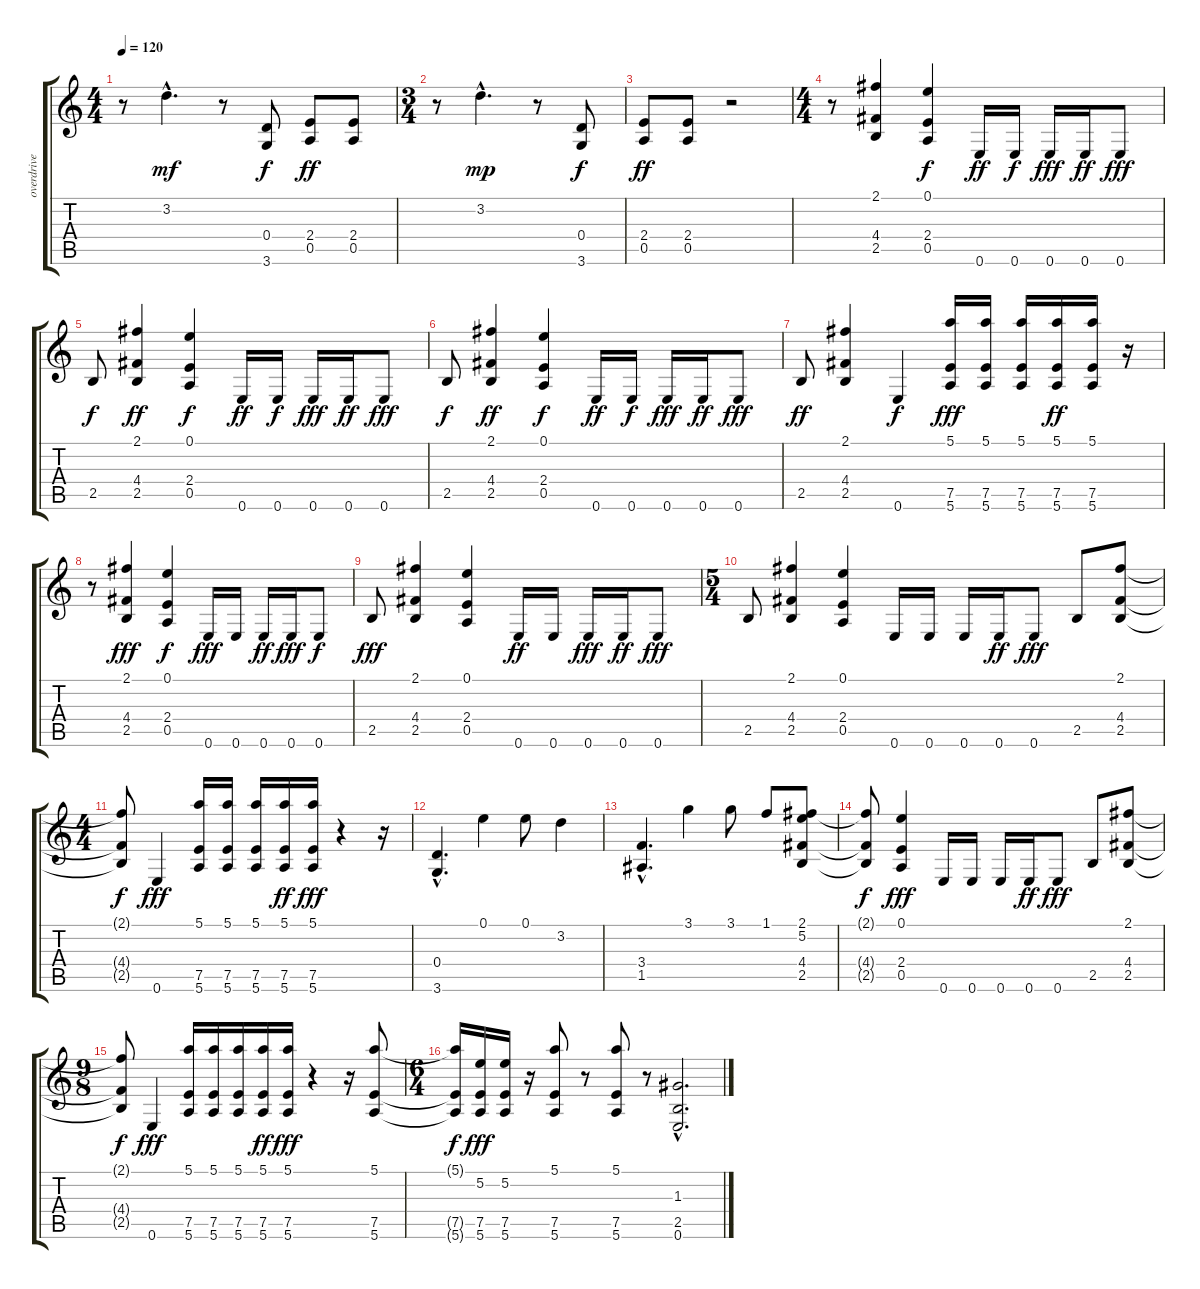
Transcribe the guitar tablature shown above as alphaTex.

\track ("overdrive gt" "overdrive ") {instrument overdrivenguitar}
\staff {score tabs}
\tuning (E4 B3 G3 D3 A2 E2) {hide}
\ts (4 4)
\tempo 120
\clef g2
\ks c
r.8{dy ff} 3.2{hac}.4{d dy mf} r.8 (0.4 3.6).8{dy f} (2.4 0.5).8{dy ff} (2.4 0.5).8 |
\ts (3 4)
r.8 3.2{hac}.4{d dy mp} r.8 (0.4 3.6).8{dy f} |
(2.4 0.5).8{dy ff} (2.4 0.5).8 r.2 |
\ts (4 4)
r.8 (2.1 4.4 2.5).4 (0.1 2.4 0.5).4{dy f} 0.6.16{dy ff} 0.6.16{dy f} 0.6.16{dy fff} 0.6.16{dy ff} 0.6.8{dy fff} |
2.5.8{dy f} (2.1 4.4 2.5).4{dy ff} (0.1 2.4 0.5).4{dy f} 0.6.16{dy ff} 0.6.16{dy f} 0.6.16{dy fff} 0.6.16{dy ff} 0.6.8{dy fff} |
2.5.8{dy f} (2.1 4.4 2.5).4{dy ff} (0.1 2.4 0.5).4{dy f} 0.6.16{dy ff} 0.6.16{dy f} 0.6.16{dy fff} 0.6.16{dy ff} 0.6.8{dy fff} |
2.5.8{dy ff} (2.1 4.4 2.5).4 0.6.4{dy f} (5.1 7.5 5.6).16{dy fff} (5.1 7.5 5.6).16 (5.1 7.5 5.6).16 (5.1 7.5 5.6).16{dy ff} (5.1 7.5 5.6).16 r.16 |
r.8 (2.1 4.4 2.5).4{dy fff} (0.1 2.4 0.5).4{dy f} 0.6.16{dy fff} 0.6.16 0.6.16{dy ff} 0.6.16{dy fff} 0.6.8{dy f} |
2.5.8{dy fff} (2.1 4.4 2.5).4 (0.1 2.4 0.5).4 0.6.16{dy ff} 0.6.16 0.6.16{dy fff} 0.6.16{dy ff} 0.6.8{dy fff} |
\ts (5 4)
2.5.8 (2.1 4.4 2.5).4 (0.1 2.4 0.5).4 0.6.16 0.6.16 0.6.16 0.6.16{dy ff} 0.6.8{dy fff} 2.5.8 (2.1 4.4 2.5).8 |
\ts (4 4)
(2.1{t} 4.4{t} 2.5{t}).8{dy f} 0.6.4{dy fff} (5.1 7.5 5.6).16 (5.1 7.5 5.6).16 (5.1 7.5 5.6).16 (5.1 7.5 5.6).16{dy ff} (5.1 7.5 5.6).16{dy fff} r.4 r.16 |
(0.4{hac} 3.6{hac}).4{d} 0.1.4 0.1.8 3.2.4 |
(3.4{hac} 1.5{hac}).4{d} 3.1.4 3.1.8 1.1.8 (2.1 5.2 4.4 2.5).8 |
(2.1{t} 4.4{t} 2.5{t}).8{dy f} (0.1 2.4 0.5).4{dy fff} 0.6.16 0.6.16 0.6.16 0.6.16{dy ff} 0.6.8{dy fff} 2.5.8 (2.1 4.4 2.5).8 |
\ts (9 8)
(2.1{t} 4.4{t} 2.5{t}).8{dy f} 0.6.4{dy fff} (5.1 7.5 5.6).16 (5.1 7.5 5.6).16 (5.1 7.5 5.6).16 (5.1 7.5 5.6).16{dy ff} (5.1 7.5 5.6).16{dy fff} r.4 r.16 (5.1 7.5 5.6).8 |
\ts (6 4)
(5.1{t} 7.5{t} 5.6{t}).16{dy f} (5.2 7.5 5.6).16{dy fff} (5.2 7.5 5.6).16 r.16 (5.1 7.5 5.6).8 r.8 (5.1 7.5 5.6).8 r.8 (1.3{hac} 2.5{hac} 0.6{hac}).2{d}
